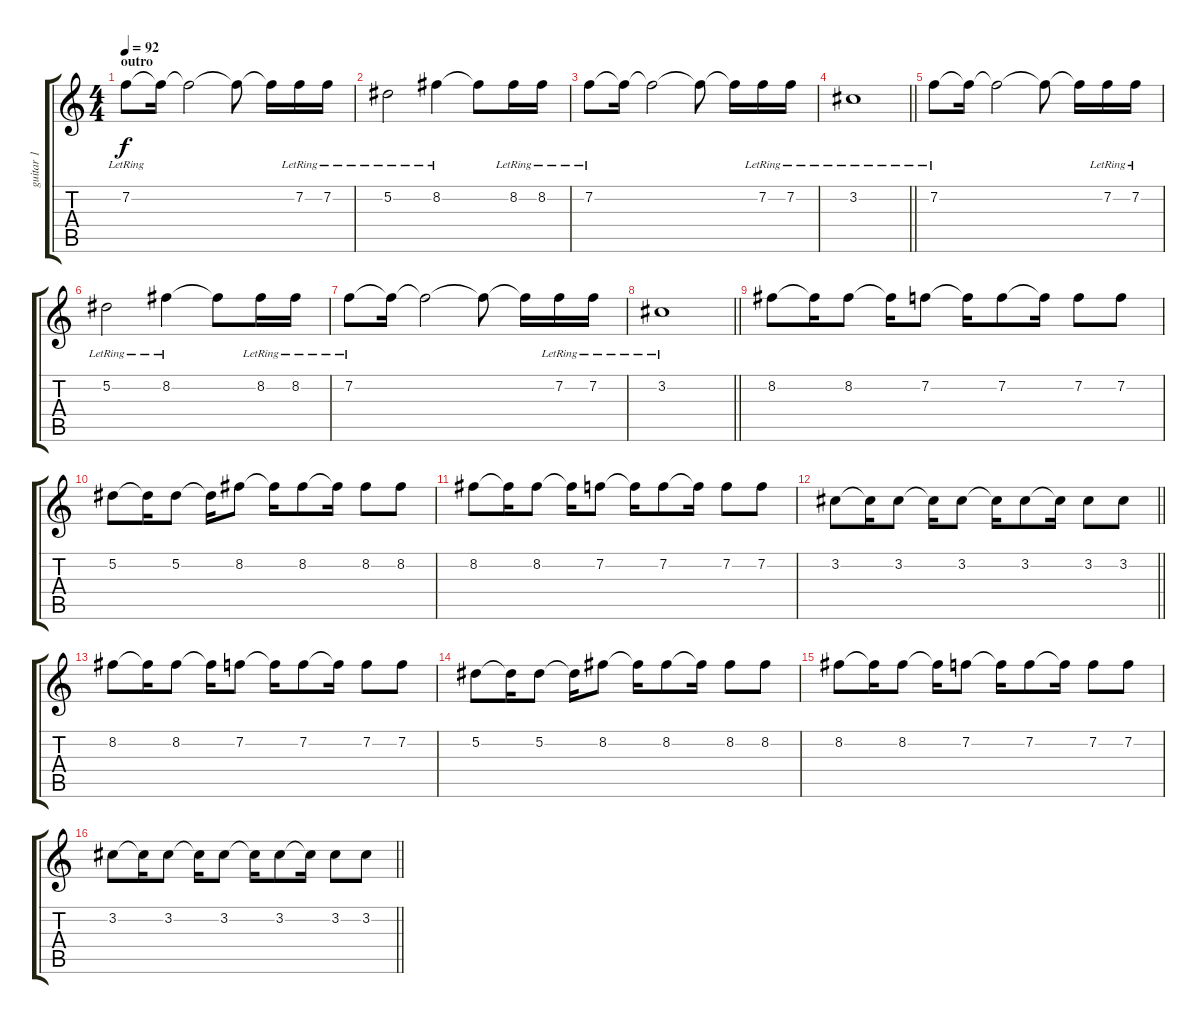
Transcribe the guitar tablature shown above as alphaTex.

\track ("guitar 1" "guitar 1") {instrument electricguitarjazz}
\staff {score tabs}
\tuning (Eb4 Bb3 Gb3 Db3 Ab2 Eb2) {hide}
\ts (4 4)
\section ("" "outro")
\tempo 92
\clef g2
\ks c
7.2{lr}.8{dy f} 7.2{t}.16 7.2{t}.2 7.2{t}.8 7.2{t}.16 7.2{lr}.16 7.2{lr}.16 |
5.2{lr}.2 8.2{lr}.4 8.2{t}.8 8.2{lr}.16 8.2{lr}.16 |
7.2{lr}.8 7.2{t}.16 7.2{t}.2 7.2{t}.8 7.2{t}.16 7.2{lr}.16 7.2{lr}.16 |
\barLineRight lightlight
3.2{lr}.1 |
7.2{lr}.8 7.2{t}.16 7.2{t}.2 7.2{t}.8 7.2{t}.16 7.2{lr}.16 7.2{lr}.16 |
5.2{lr}.2 8.2{lr}.4 8.2{t}.8 8.2{lr}.16 8.2{lr}.16 |
7.2{lr}.8 7.2{t}.16 7.2{t}.2 7.2{t}.8 7.2{t}.16 7.2{lr}.16 7.2{lr}.16 |
\barLineRight lightlight
3.2{lr}.1 |
8.2.8 8.2{t}.16 8.2.8 8.2{t}.16 7.2.8 7.2{t}.16 7.2.8 7.2{t}.16 7.2.8 7.2.8 |
5.2.8 5.2{t}.16 5.2.8 5.2{t}.16 8.2.8 8.2{t}.16 8.2.8 8.2{t}.16 8.2.8 8.2.8 |
8.2.8 8.2{t}.16 8.2.8 8.2{t}.16 7.2.8 7.2{t}.16 7.2.8 7.2{t}.16 7.2.8 7.2.8 |
\barLineRight lightlight
3.2.8 3.2{t}.16 3.2.8 3.2{t}.16 3.2.8 3.2{t}.16 3.2.8 3.2{t}.16 3.2.8 3.2.8 |
8.2.8 8.2{t}.16 8.2.8 8.2{t}.16 7.2.8 7.2{t}.16 7.2.8 7.2{t}.16 7.2.8 7.2.8 |
5.2.8 5.2{t}.16 5.2.8 5.2{t}.16 8.2.8 8.2{t}.16 8.2.8 8.2{t}.16 8.2.8 8.2.8 |
8.2.8 8.2{t}.16 8.2.8 8.2{t}.16 7.2.8 7.2{t}.16 7.2.8 7.2{t}.16 7.2.8 7.2.8 |
\barLineRight lightlight
3.2.8 3.2{t}.16 3.2.8 3.2{t}.16 3.2.8 3.2{t}.16 3.2.8 3.2{t}.16 3.2.8 3.2.8
